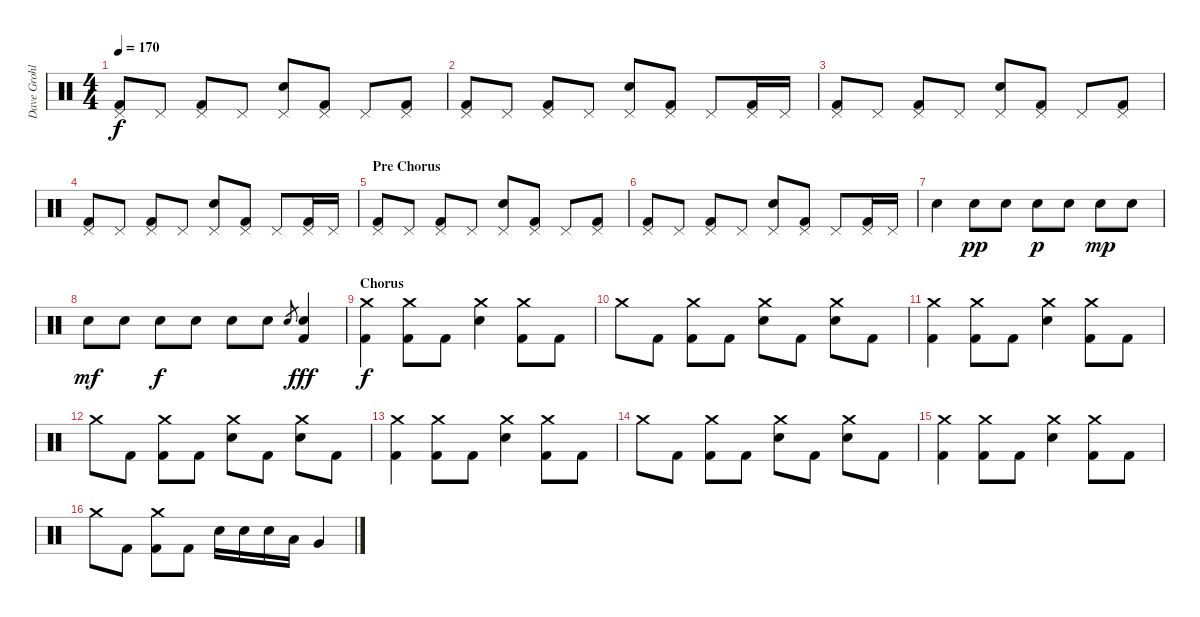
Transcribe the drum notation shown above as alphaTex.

\track ("Dave Grohl (Drums)" "Dave Grohl") {instrument percussion}
\staff {score}
\articulation defaults
\ts (4 4)
\tempo 170
\clef neutral
\ks c
("Pedal Hi-Hat (hit)" "Kick (hit) 2").8{dy f} "Pedal Hi-Hat (hit)".8 ("Pedal Hi-Hat (hit)" "Kick (hit) 2").8 "Pedal Hi-Hat (hit)".8 ("Pedal Hi-Hat (hit)" "Electric Snare (hit)").8 ("Pedal Hi-Hat (hit)" "Kick (hit) 2").8 "Pedal Hi-Hat (hit)".8 ("Pedal Hi-Hat (hit)" "Kick (hit) 2").8 |
("Pedal Hi-Hat (hit)" "Kick (hit) 2").8 "Pedal Hi-Hat (hit)".8 ("Pedal Hi-Hat (hit)" "Kick (hit) 2").8 "Pedal Hi-Hat (hit)".8 ("Pedal Hi-Hat (hit)" "Electric Snare (hit)").8 ("Pedal Hi-Hat (hit)" "Kick (hit) 2").8 "Pedal Hi-Hat (hit)".8 ("Pedal Hi-Hat (hit)" "Kick (hit) 2").16 "Pedal Hi-Hat (hit)".16 |
("Pedal Hi-Hat (hit)" "Kick (hit) 2").8 "Pedal Hi-Hat (hit)".8 ("Pedal Hi-Hat (hit)" "Kick (hit) 2").8 "Pedal Hi-Hat (hit)".8 ("Pedal Hi-Hat (hit)" "Electric Snare (hit)").8 ("Pedal Hi-Hat (hit)" "Kick (hit) 2").8 "Pedal Hi-Hat (hit)".8 ("Pedal Hi-Hat (hit)" "Kick (hit) 2").8 |
("Pedal Hi-Hat (hit)" "Kick (hit) 2").8 "Pedal Hi-Hat (hit)".8 ("Pedal Hi-Hat (hit)" "Kick (hit) 2").8 "Pedal Hi-Hat (hit)".8 ("Pedal Hi-Hat (hit)" "Electric Snare (hit)").8 ("Pedal Hi-Hat (hit)" "Kick (hit) 2").8 "Pedal Hi-Hat (hit)".8 ("Pedal Hi-Hat (hit)" "Kick (hit) 2").16 "Pedal Hi-Hat (hit)".16 |
\section ("" "Pre Chorus")
("Pedal Hi-Hat (hit)" "Kick (hit) 2").8 "Pedal Hi-Hat (hit)".8 ("Pedal Hi-Hat (hit)" "Kick (hit) 2").8 "Pedal Hi-Hat (hit)".8 ("Pedal Hi-Hat (hit)" "Electric Snare (hit)").8 ("Pedal Hi-Hat (hit)" "Kick (hit) 2").8 "Pedal Hi-Hat (hit)".8 ("Pedal Hi-Hat (hit)" "Kick (hit) 2").8 |
("Pedal Hi-Hat (hit)" "Kick (hit) 2").8 "Pedal Hi-Hat (hit)".8 ("Pedal Hi-Hat (hit)" "Kick (hit) 2").8 "Pedal Hi-Hat (hit)".8 ("Pedal Hi-Hat (hit)" "Electric Snare (hit)").8 ("Pedal Hi-Hat (hit)" "Kick (hit) 2").8 "Pedal Hi-Hat (hit)".8 ("Pedal Hi-Hat (hit)" "Kick (hit) 2").16 "Pedal Hi-Hat (hit)".16 |
"Electric Snare (hit)".4 "Electric Snare (hit)".8{dy pp} "Electric Snare (hit)".8 "Electric Snare (hit)".8{dy p} "Electric Snare (hit)".8 "Electric Snare (hit)".8{dy mp} "Electric Snare (hit)".8 |
"Electric Snare (hit)".8{dy mf} "Electric Snare (hit)".8 "Electric Snare (hit)".8{dy f} "Electric Snare (hit)".8 "Electric Snare (hit)".8 "Electric Snare (hit)".8 "Electric Snare (hit)".8{gr} ("Kick (hit) 2" "Electric Snare (hit)").4{dy fff} |
\section ("" "Chorus")
("Crash medium (hit)" "Kick (hit) 2").4{dy f} ("Crash medium (hit)" "Kick (hit) 2").8 "Kick (hit) 2".8 ("Crash medium (hit)" "Electric Snare (hit)").4 ("Crash medium (hit)" "Kick (hit) 2").8 "Kick (hit) 2".8 |
"Crash medium (hit)".8 "Kick (hit) 2".8 ("Crash medium (hit)" "Kick (hit) 2").8 "Kick (hit) 2".8 ("Crash medium (hit)" "Electric Snare (hit)").8 "Kick (hit) 2".8 ("Crash medium (hit)" "Electric Snare (hit)").8 "Kick (hit) 2".8 |
("Crash medium (hit)" "Kick (hit) 2").4 ("Crash medium (hit)" "Kick (hit) 2").8 "Kick (hit) 2".8 ("Crash medium (hit)" "Electric Snare (hit)").4 ("Crash medium (hit)" "Kick (hit) 2").8 "Kick (hit) 2".8 |
"Crash medium (hit)".8 "Kick (hit) 2".8 ("Crash medium (hit)" "Kick (hit) 2").8 "Kick (hit) 2".8 ("Crash medium (hit)" "Electric Snare (hit)").8 "Kick (hit) 2".8 ("Crash medium (hit)" "Electric Snare (hit)").8 "Kick (hit) 2".8 |
("Crash medium (hit)" "Kick (hit) 2").4 ("Crash medium (hit)" "Kick (hit) 2").8 "Kick (hit) 2".8 ("Crash medium (hit)" "Electric Snare (hit)").4 ("Crash medium (hit)" "Kick (hit) 2").8 "Kick (hit) 2".8 |
"Crash medium (hit)".8 "Kick (hit) 2".8 ("Crash medium (hit)" "Kick (hit) 2").8 "Kick (hit) 2".8 ("Crash medium (hit)" "Electric Snare (hit)").8 "Kick (hit) 2".8 ("Crash medium (hit)" "Electric Snare (hit)").8 "Kick (hit) 2".8 |
("Crash medium (hit)" "Kick (hit) 2").4 ("Crash medium (hit)" "Kick (hit) 2").8 "Kick (hit) 2".8 ("Crash medium (hit)" "Electric Snare (hit)").4 ("Crash medium (hit)" "Kick (hit) 2").8 "Kick (hit) 2".8 |
"Crash medium (hit)".8 "Kick (hit) 2".8 ("Crash medium (hit)" "Kick (hit) 2").8 "Kick (hit) 2".8 "Electric Snare (hit)".16 "Electric Snare (hit)".16 "Electric Snare (hit)".16 "Low Tom (hit)".16 "Very Low Tom (hit)".4
